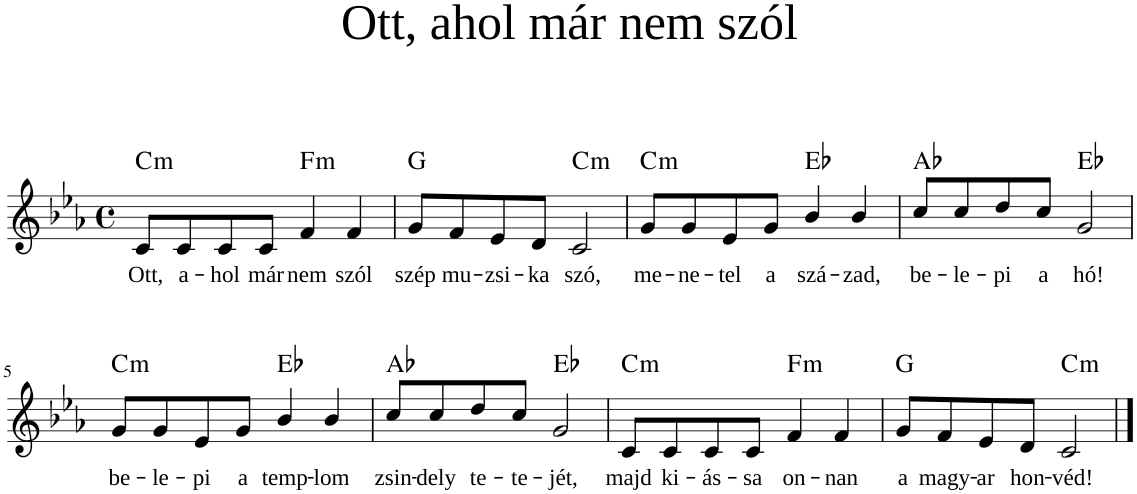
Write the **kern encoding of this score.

**kern	**text	**harte
*part1	*part1	*part1
*staff1	*staff1	*
*I"Piano	*	*
*I'Pno	*	*
*clefG2	*	*
*k[b-e-a-]	*	*
*M4/4	*	*
*met(c)	*	*
=1	=1	=1
!	!LO:LY:b	!LO:H:kt=m
8c/L	Ott,	C:min
!	!LO:LY:b	!
8c/	a-	.
!	!LO:LY:b	!
8c/	-hol	.
!	!LO:LY:b	!
8c/J	már	.
!	!LO:LY:b	!LO:H:kt=m
4f/	nem	F:min
!	!LO:LY:b	!
4f/	szól	.
=2	=2	=2
!	!LO:LY:b	!
8g/L	szép	G:maj
!	!LO:LY:b	!
8f/	mu-	.
!	!LO:LY:b	!
8e-/	-zsi-	.
!	!LO:LY:b	!
8d/J	-ka	.
!	!LO:LY:b	!LO:H:kt=m
2c/	szó,	C:min
=3	=3	=3
!	!LO:LY:b	!LO:H:kt=m
8g/L	me-	C:min
!	!LO:LY:b	!
8g/	-ne-	.
!	!LO:LY:b	!
8e-/	-tel	.
!	!LO:LY:b	!
8g/J	a	.
!	!LO:LY:b	!
4b-/	szá-	Eb:maj
!	!LO:LY:b	!
4b-/	-zad,	.
=4	=4	=4
!	!LO:LY:b	!
8cc/L	be-	Ab:maj
!	!LO:LY:b	!
8cc/	-le-	.
!	!LO:LY:b	!
8dd/	-pi	.
!	!LO:LY:b	!
8cc/J	a	.
!	!LO:LY:b	!
2g/	hó!	Eb:maj
!!LO:LB:g=z
=5	=5	=5
!	!LO:LY:b	!LO:H:kt=m
8g/L	be-	C:min
!	!LO:LY:b	!
8g/	-le-	.
!	!LO:LY:b	!
8e-/	-pi	.
!	!LO:LY:b	!
8g/J	a	.
!	!LO:LY:b	!
4b-/	temp-	Eb:maj
!	!LO:LY:b	!
4b-/	-lom	.
=6	=6	=6
!	!LO:LY:b	!
8cc/L	zsin-	Ab:maj
!	!LO:LY:b	!
8cc/	-dely	.
!	!LO:LY:b	!
8dd/	te-	.
!	!LO:LY:b	!
8cc/J	-te-	.
!	!LO:LY:b	!
2g/	-jét,	Eb:maj
=7	=7	=7
!	!LO:LY:b	!LO:H:kt=m
8c/L	majd	C:min
!	!LO:LY:b	!
8c/	ki-	.
!	!LO:LY:b	!
8c/	-ás-	.
!	!LO:LY:b	!
8c/J	-sa	.
!	!LO:LY:b	!LO:H:kt=m
4f/	on-	F:min
!	!LO:LY:b	!
4f/	-nan	.
=8	=8	=8
!	!LO:LY:b	!
8g/L	a	G:maj
!	!LO:LY:b	!
8f/	magy-	.
!	!LO:LY:b	!
8e-/	-ar	.
!	!LO:LY:b	!
8d/J	hon-	.
!	!LO:LY:b	!LO:H:kt=m
2c/	-véd!	C:min
==	==	==
*-	*-	*-
